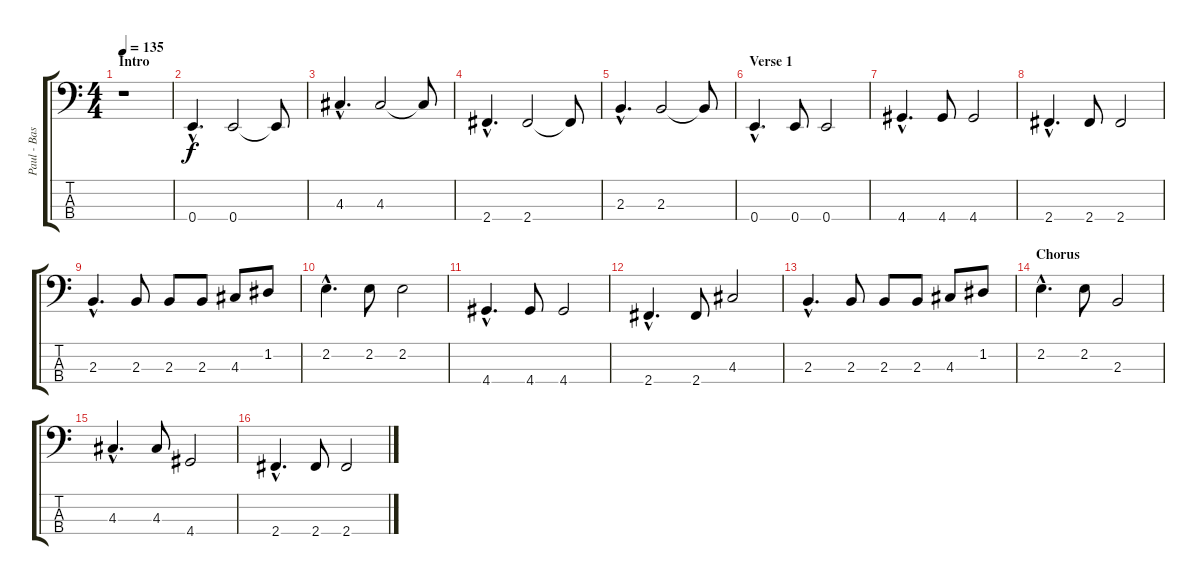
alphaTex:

\track ("Paul - Bass" "Paul - Bas") {instrument electricbasspick}
\staff {score tabs}
\tuning (G2 D2 A1 E1) {hide}
\ts (4 4)
\section ("" "Intro")
\tempo 135
\clef f4
\ks c
r.1{dy f instrument electricbasspick} |
0.4{hac}.4{d} 0.4.2 0.4{t}.8 |
4.3{hac}.4{d} 4.3.2 4.3{t}.8 |
2.4{hac}.4{d} 2.4.2 2.4{t}.8 |
2.3{hac}.4{d} 2.3.2 2.3{t}.8 |
\section ("" "Verse 1")
0.4{hac}.4{d} 0.4.8 0.4.2 |
4.4{hac}.4{d} 4.4.8 4.4.2 |
2.4{hac}.4{d} 2.4.8 2.4.2 |
2.3{hac}.4{d} 2.3.8 2.3.8 2.3.8 4.3.8 1.2.8 |
2.2{hac}.4{d} 2.2.8 2.2.2 |
4.4{hac}.4{d} 4.4.8 4.4.2 |
2.4{hac}.4{d} 2.4.8 4.3.2 |
2.3{hac}.4{d} 2.3.8 2.3.8 2.3.8 4.3.8 1.2.8 |
\section ("" "Chorus")
2.2{hac}.4{d} 2.2.8 2.3.2 |
4.3{hac}.4{d} 4.3.8 4.4.2 |
2.4{hac}.4{d} 2.4.8 2.4.2
